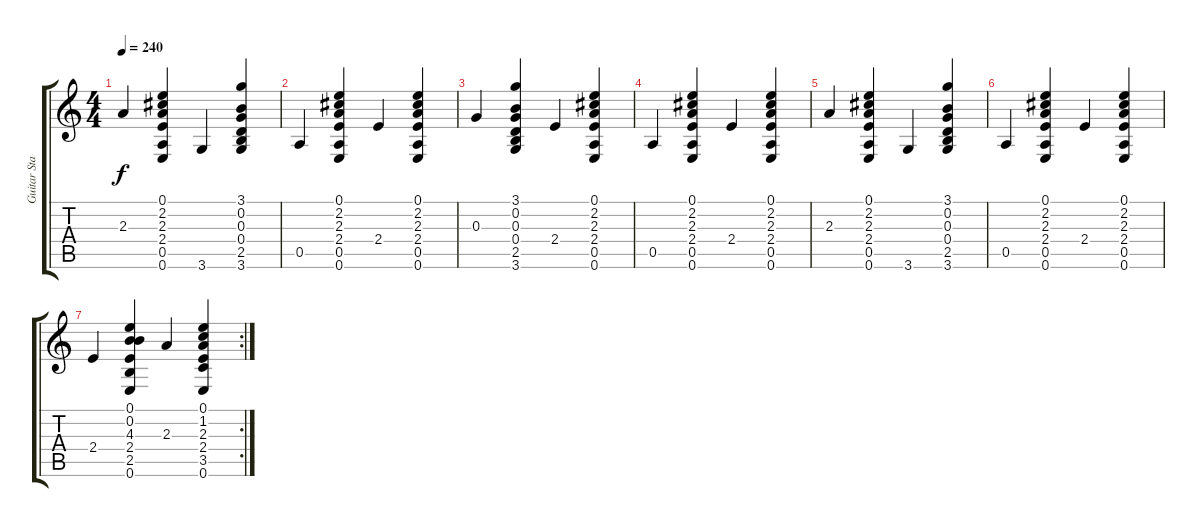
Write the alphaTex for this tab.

\track ("Guitar Standard" "Guitar Sta") {instrument acousticguitarsteel}
\staff {score tabs}
\tuning (E4 B3 G3 D3 A2 E2) {hide}
\ts (4 4)
\tempo 240
\clef g2
\ks c
2.3.4{dy f} (0.1 2.2 2.3 2.4 0.5 0.6).4 3.6.4 (3.1 0.2 0.3 0.4 2.5 3.6).4 |
0.5.4 (0.1 2.2 2.3 2.4 0.5 0.6).4 2.4.4 (0.1 2.2 2.3 2.4 0.5 0.6).4 |
0.3.4 (3.1 0.2 0.3 0.4 2.5 3.6).4 2.4.4 (0.1 2.2 2.3 2.4 0.5 0.6).4 |
0.5.4 (0.1 2.2 2.3 2.4 0.5 0.6).4 2.4.4 (0.1 2.2 2.3 2.4 0.5 0.6).4 |
2.3.4 (0.1 2.2 2.3 2.4 0.5 0.6).4 3.6.4 (3.1 0.2 0.3 0.4 2.5 3.6).4 |
0.5.4 (0.1 2.2 2.3 2.4 0.5 0.6).4 2.4.4 (0.1 2.2 2.3 2.4 0.5 0.6).4 |
\rc 2
2.4.4 (0.1 0.2 4.3 2.4 2.5 0.6).4 2.3.4 (0.1 1.2 2.3 2.4 3.5 0.6).4
